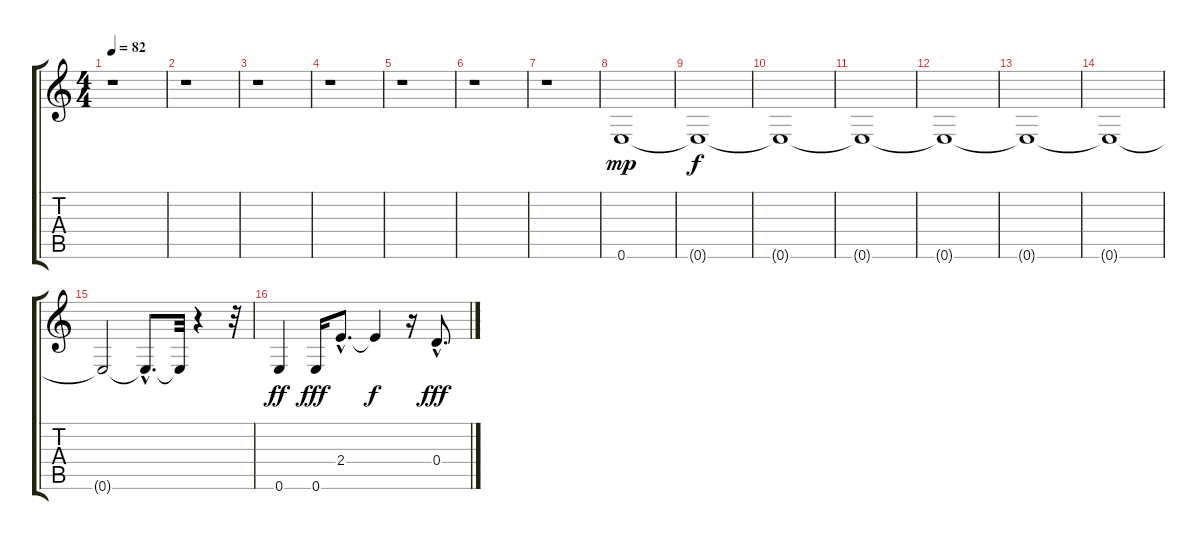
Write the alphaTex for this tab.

\track "" {instrument overdrivenguitar}
\staff {score tabs}
\tuning (E4 B3 G3 D3 A2 E2) {hide}
\ts (4 4)
\tempo 82
\clef g2
\ks c
r.1{dy mp instrument overdrivenguitar} |
r.1 |
r.1 |
r.1 |
r.1 |
r.1 |
r.1 |
0.6.1 |
0.6{t}.1{dy f} |
0.6{t}.1 |
0.6{t}.1 |
0.6{t}.1 |
0.6{t}.1 |
0.6{t}.1 |
0.6{t}.2 0.6{hac t}.8{d} 0.6{t}.32 r.4 r.32 |
0.6.4{dy ff} 0.6.16{dy fff volume 16} 2.4{hac}.8{d} 2.4{t}.4{dy f} r.16 0.4{hac}.8{d dy fff}
